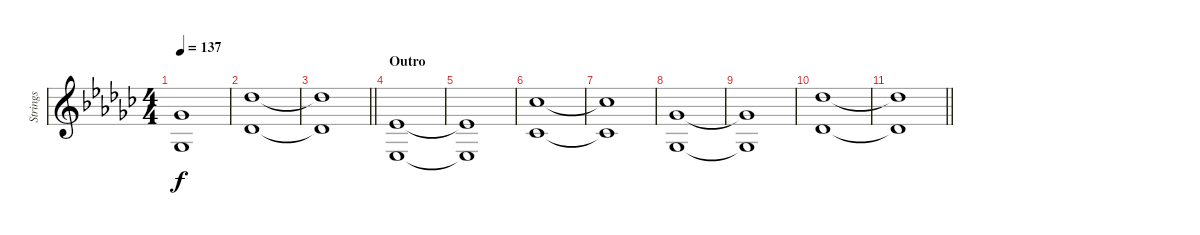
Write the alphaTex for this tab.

\track ("Strings" "Strings") {instrument stringensemble1}
\staff {score}
\tuning (E4 B3 G3 D3 A2 E2) {hide}
\ts (4 4)
\tempo 137
\clef g2
\ks ebminor
(2.1{t} 4.4{t}).1{dy f} |
(9.1 2.2).1 |
\barLineRight lightlight
(9.1{t} 2.2{t}).1 |
\section ("" "Outro")
(4.2 1.4).1{volume 2} |
(4.2{t} 1.4{t}).1 |
(7.1 0.2).1 |
(7.1{t} 0.2{t}).1 |
(2.1 4.4).1{volume 0} |
(2.1{t} 4.4{t}).1 |
(9.1 2.2).1 |
\barLineRight lightlight
(9.1{t} 2.2{t}).1
